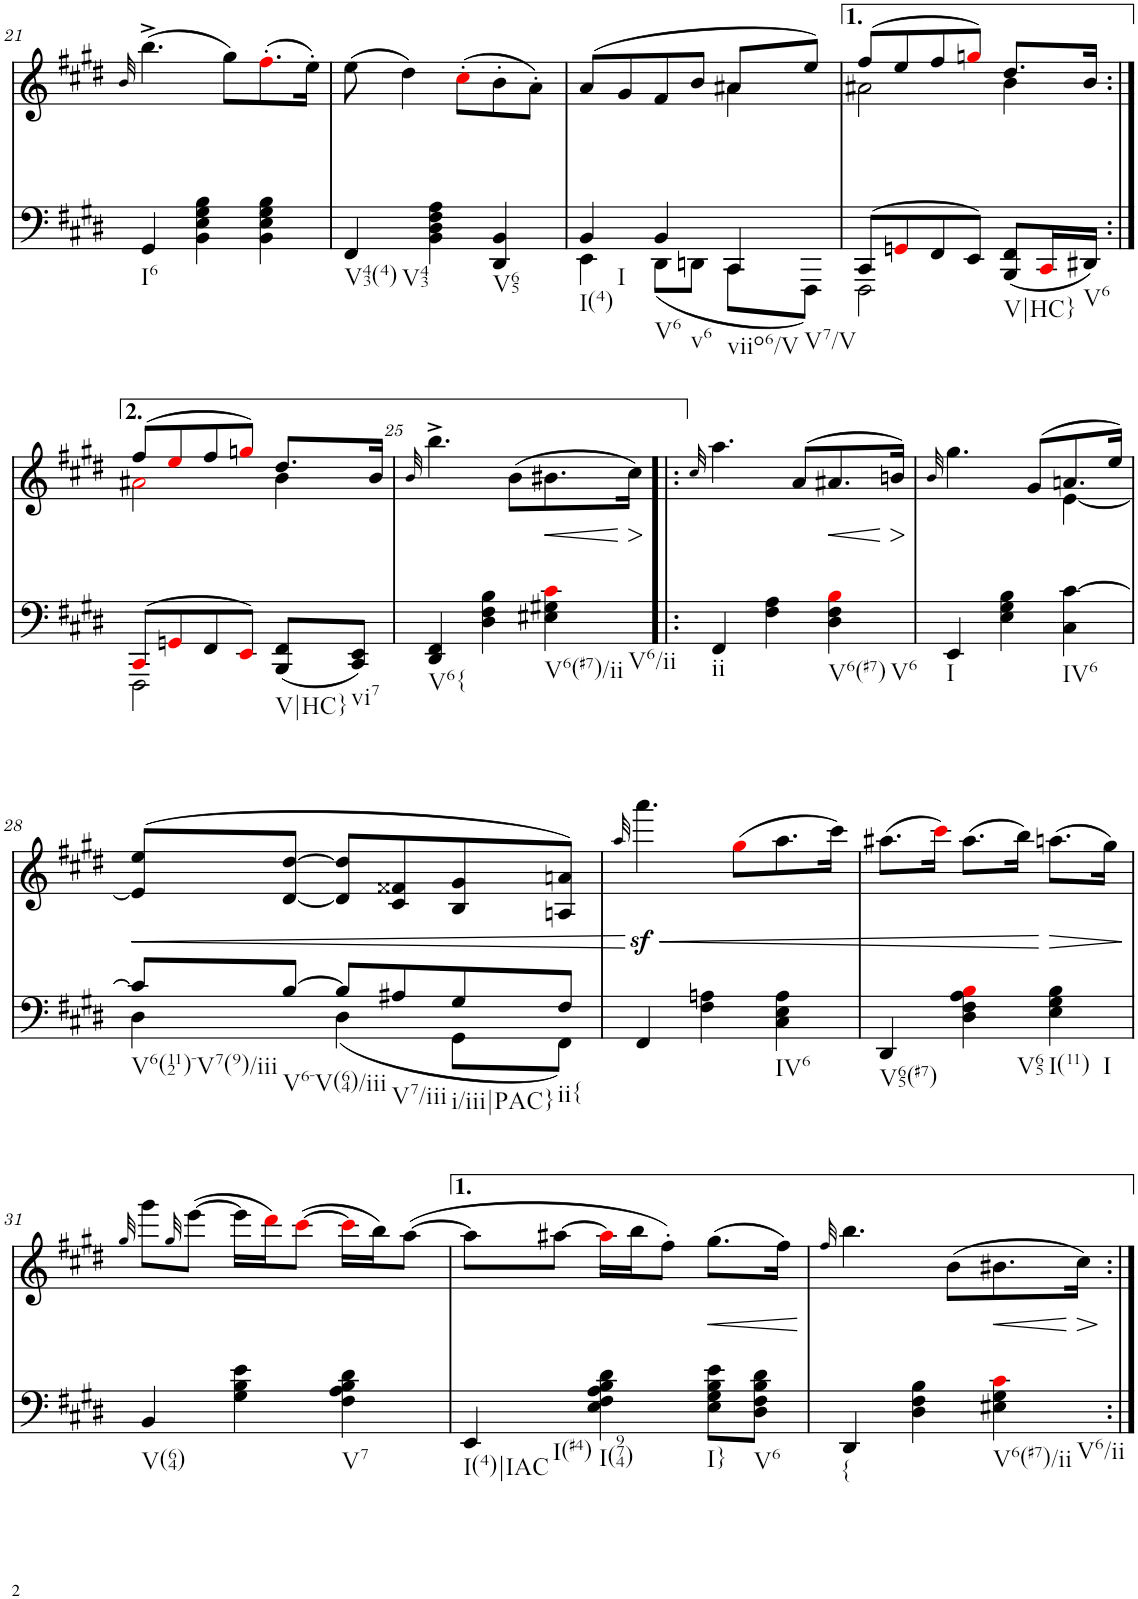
**kern	**kern	**dynam
*part2	*part1	*part1
*staff2	*staff1	*staff1
*I"Piano	*I"Piano	*
*I'Pno	*I'Pno	*
!!LO:PB:g=z
*clefF4	*clefG2	*
*k[f#c#g#d#]	*k[f#c#g#d#]	*
*E:	*E:	*
*M3/4	*M3/4	*
=21	=21	=21
.	32qb/	.
!LO:TX:b:t=I6	!	!
4GG#/	(4.bb^\	.
4BB\ 4E\ 4G#\ 4B\	.	.
.	8gg#\L)	.
4BB\ 4E\ 4G#\ 4B\	(8.ff#'i\	.
.	16ee'\Jk)	.
=22	=22	=22
!LO:TX:b:t=V43(4)	!	!
!LO:TX:b:t=V43	!	!
4FF#/	(8ee\	.
.	4dd#\)	.
4BB\ 4D#\ 4F#\ 4A\	.	.
.	(8cc#'i\L	.
!LO:TX:b:t=V65	!	!
4DD#/ 4BB/	8b'\	.
.	8a'\J)	.
=23	=23	=23
*^	*^	*
!LO:TX:b:t=I(4)	!	!	!	!
!LO:TX:b:t=I	!	!	!	!
4BB/	4EE\	(8a/L	2ryy	.
.	.	8g#/	.	.
!LO:TX:b:t=V6	!	!	!	!
!LO:TX:b:t=v6	!	!	!	!
4BB/	(<8DD#\L	8f#/	.	.
.	8DDn\J	8b/J	.	.
!LO:TX:b:t=viio6/V	!	!	!	!
8CC#\L	4CC#/	8a#X/L	4a#\	.
!LO:TX:b:t=V7/V	!	!	!	!
(8FFF#\J	.	8ee/J)	.	.
=24	=24	=24	=24	=24
8CC#/L	2FFF#\	(8ff#/L	2a#X\	.
8GGni/	.	8ee/	.	.
8FF#/	.	8ff#/	.	.
8EE/J)	.	8ggni/J)	.	.
!LO:TX:b:t=V|HC}	!	!	!	!
(<8BBB/ 8FF#/L	4ryy	8.dd#/L	4b\	.
16CC#i/L	.	.	.	.
!LO:TX:b:t=V6	!	!	!	!
16DD#X/JJ)	.	16b/Jk	.	.
!!LO:LB:g=z	!!
=24X1:|!	=24X1:|!	=24X1:|!	=24X1:|!	=24X1:|!
(8CC#i/L	2FFF#\	(8ff#/L	2a#Xi\	.
8GGni/	.	8eei/	.	.
8FF#/	.	8ff#/	.	.
8EEi/J)	.	8ggni/J)	.	.
!LO:TX:b:t=V|HC}	!	!	!	!
(<8BBB/ 8FF#/L	4ryy	8.dd#/L	4b\	.
!LO:TX:b:t=vi7	!	!	!	!
8CC#/ 8EE/J)	.	.	.	.
.	.	16b/Jk	.	.
*v	*v	*	*	*
*	*v	*v	*
=25	=25	=25
.	32qb/	.
!LO:TX:b:t=V6{	!	!
4DD#/ 4FF#/	4.bb^\	.
4D#\ 4F#\ 4B\	.	.
.	(8b\L	.
!LO:TX:b:t=V6(#7)/ii	!	!
!LO:TX:b:t=V6/ii	!	!
!	!	!LO:HP:b
4E#X\ 4G#X\ 4c#i\	8.b#X\	<
!	!	!LO:HP:n=1:b
.	16cc#\Jk)	[ >
.	.	]
=26!|:	=26!|:	=26!|:
.	32qcc#/	.
!LO:TX:b:t=ii	!	!
4FF#/	4.aa\	.
4F#\ 4A\	.	.
.	(>8a/L	.
!LO:TX:b:t=V6(#7)	!	!
!LO:TX:b:t=V6	!	!
!	!	!LO:HP:b
4D#\ 4F#\ 4Bi\	8.a#X/	<
!	!	!LO:HP:n=1:b
.	16bn/Jk)	[ >
.	.	]
=27	=27	=27
.	32qb/	.
*	*^	*
!LO:TX:b:t=I	!	!	!
4EE/	4.gg#\	2ryy	.
4E\ 4G#\ 4B\	.	.	.
.	(8g#/L	.	.
!LO:TX:b:t=IV6	!	!	!
4C#\ [>4c#\	8.an/	[4e\	.
.	16ee/Jk)	.	.
*	*v	*v	*
!!LO:LB:g=z
=28	=28	=28
*^	*	*
!LO:TX:b:t=V6(112)-V7(9)/iii	!	!	!
!	!	!	!LO:HP:b
8c#/L]	4D#\	(>8e/] 8ee/L	<
!LO:TX:b:t=V6-V(64)/iii	!	!	!
[8B/J	.	[8d#/ [8dd#/J	.
8B/L]	(4D#\	8d#/] 8dd#/]L	.
!LO:TX:b:t=V7/iii	!	!	!
8A#X/	.	8c#/ 8f##X/	.
!LO:TX:b:t=i/iii|PAC}	!	!	!
8G#/	8GG#\L	8B/ 8g#/	.
!LO:TX:b:t=ii{	!	!	!
8F#/J	8FF#\J)	8An/ 8an/J)	.
*v	*v	*	*
.	.	[
=29	=29	=29
.	32qaa/	.
4FF#/	4.aaaz<\	.
4F#\ 4An\	.	.
.	(8gg#i\L	.
!LO:TX:b:t=IV6	!	!
4C#\ 4E\ 4A\	8.aa\	.
.	16ccc#\Jk)	.
=30	=30	=30
!LO:TX:b:t=V65(#7)	!	!
4DD#/	(8.aa#X\L	.
.	16ccc#i\Jk)	.
!LO:TX:b:t=V65	!	!
4D#\ 4F#\ 4A\ 4Bi\	(8.aa#\L	.
.	16bb\Jk)	.
!LO:TX:b:t=I(11)	!	!
!LO:TX:b:t=I	!	!
!	!	!LO:HP:b
4E\ 4G#\ 4B\	(8.aan\L	>
.	16gg#\Jk)	.
.	.	]
!!LO:LB:g=z
=31	=31	=31
.	32qgg#/	.
!LO:TX:b:t=V(64)	!	!
4BB/	8ggg#\L	.
.	32qgg#/	.
.	([8eee\J	.
4G#\ 4B\ 4e\	16eee\LL]	.
.	16ddd#i\J)	.
.	([8ccc#i\J	.
!LO:TX:b:t=V7	!	!
4F#\ 4A\ 4B\ 4d#\	16ccc#i\LL]	.
.	16bb\J)	.
.	([8aa\J	.
=32	=32	=32
!LO:TX:b:t=I(4)|IAC	!	!
!LO:TX:b:t=I(#4)	!	!
4EE/	8aa\L]	.
.	[8aa#X\J	.
!LO:TX:b:t=I(974)	!	!
4E\ 4F#\ 4A\ 4B\ 4d#\	16aa#i\LL]	.
.	16bb\J	.
.	8ff#'\J)	.
!LO:TX:b:t=I}	!	!
!	!	!LO:HP:b
8E\ 8G#\ 8B\ 8e\L	(8.gg#\L	<
!LO:TX:b:t=V6	!	!
8D#\ 8F#\ 8B\ 8d#\J	.	.
.	16ff#\Jk)	.
.	.	[
=32X2	=32X2	=32X2
.	32qff#/	.
!LO:TX:b:t={	!	!
4DD#/	4.bb\	.
4D#\ 4F#\ 4B\	.	.
.	(8b\L	.
!LO:TX:b:t=V6(#7)/ii	!	!
!LO:TX:b:t=V6/ii	!	!
!	!	!LO:HP:b
4E#X\ 4G#\ 4c#i\	8.b#X\	<
!	!	!LO:HP:n=1:b
.	16cc#\Jk)	[ >
.	.	]
=:|!	=:|!	=:|!
*-	*-	*-
